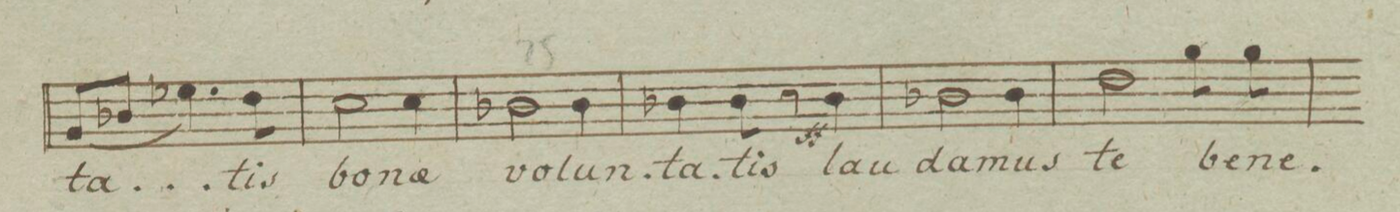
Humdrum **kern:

**kern	**text	**dynam
*I"Tenore	*	*
*clefC4	*	*
*k[b-e-]	*	*
*M3/4	*	*
(<8F/L	-ta-	.
8A-X/J	.	.
4.d-X\)	.	.
8c\	-tis	.
=24	=24	=24
2B-\	bo-	.
4B-\	-na	.
=25	=25	=25
2A-X\	vo-	.
4A-\	-lun-	.
=26	=26	=26
4A-X\	-ta-	.
8A-\	-tis	.
8r	.	.
4A-\	lau-	ff
=27	=27	=27
2A-X\	-da-	.
4A-\	-mus	.
=28	=28	=28
2c\	te	.
8f\	be-	.
8f\	-ne-	.
=29	=29	=29
*-	*-	*-
